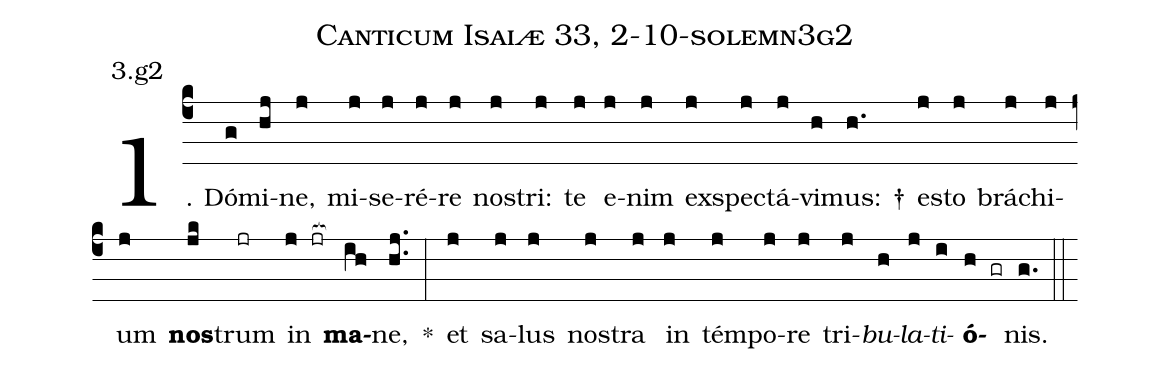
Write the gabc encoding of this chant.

name: Canticum Isaiæ 33, 2-10-solemn3g2;
annotation: 3.g2;
%%
(c4)1. Dó(g)mi(hj)ne,(j) mi(j)se(j)ré(j)re(j) nos(j)tri:(j) te(j) e(j)nim(j) ex(j)spec(j)tá(j)vi(h)mus: †(h.) es(j)to(j) brá(j)chi(j)um(j) <b>nos</b>(jk)trum(jr) in(j jr[ocb:1{]) <b>ma</b>(ih[ocb:0}])ne,(hj..) *(:) et(j) sa(j)lus(j) nos(j)tra(j) in(j) tém(j)po(j)re(j) tri(j)<i>bu</i>(h)<i>la</i>(j)<i>ti</i>(i)<b>ó</b>(h gr)nis.(g.) (::)
